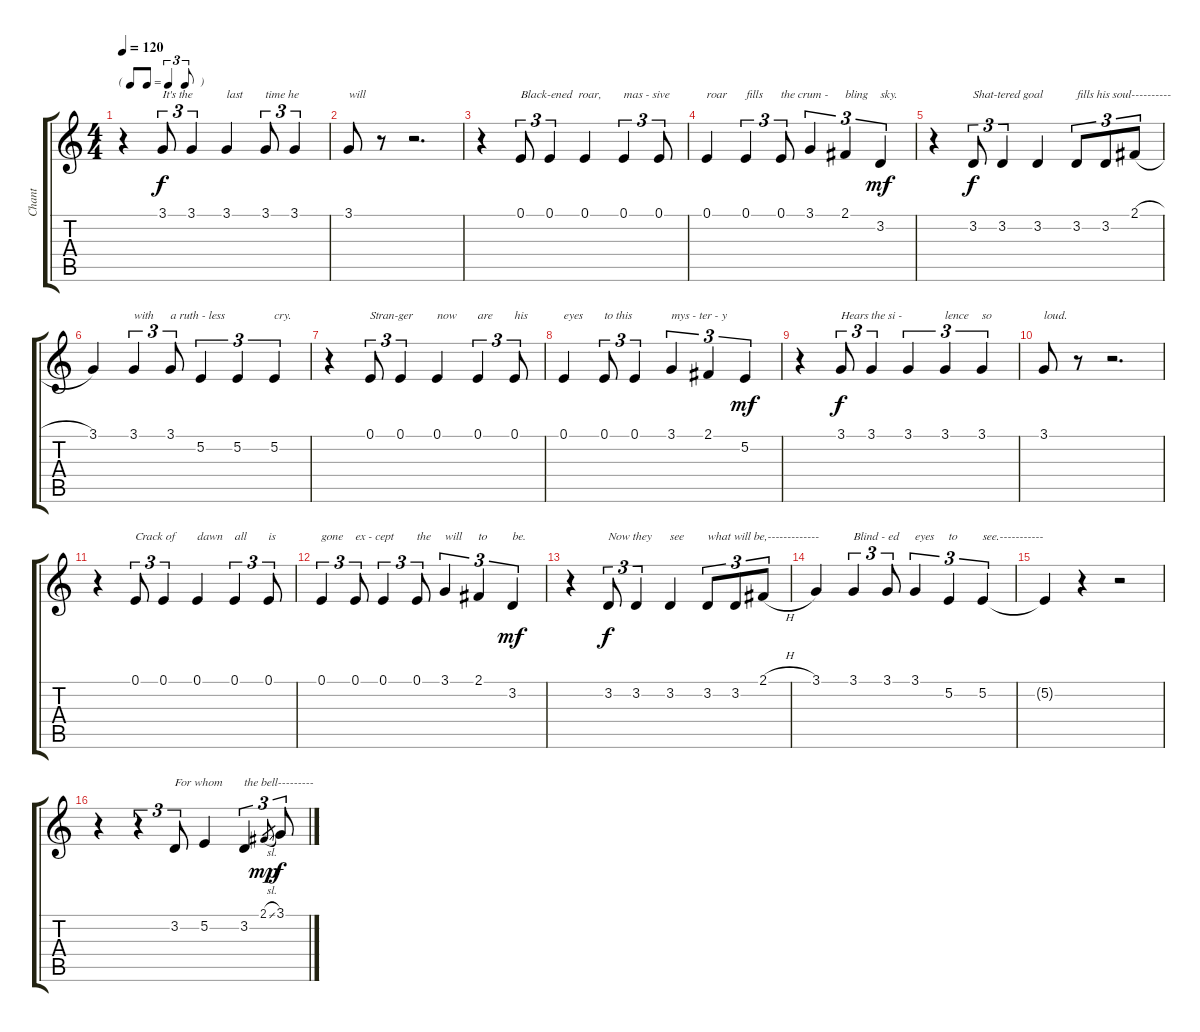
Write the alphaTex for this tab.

\track ("Chant" "Chant") {instrument cello}
\staff {score tabs}
\tuning (E4 B3 G3 D3 A2 E2) {hide}
\ts (4 4)
\tf triplet8th
\tempo 120
\clef g2
\ks c
r.4{dy mf} 3.1.8{tu (3 2) txt "It's the" dy f} 3.1.4{tu (3 2)} 3.1.4{txt "last"} 3.1.8{tu (3 2) txt "time he"} 3.1.4{tu (3 2)} |
3.1.8{txt "will"} r.8 r.2{d} |
r.4 0.1.8{tu (3 2) txt "Black-ened  roar,"} 0.1.4{tu (3 2)} 0.1.4 0.1.4{tu (3 2) txt "mas - sive"} 0.1.8{tu (3 2)} |
0.1.4{txt "roar"} 0.1.4{tu (3 2) txt "fills"} 0.1.8{tu (3 2) txt "the crum -"} 3.1.4{tu (3 2)} 2.1.4{tu (3 2) txt "bling"} 3.2.4{tu (3 2) txt "sky." dy mf} |
r.4 3.2.8{tu (3 2) txt "Shat-tered goal" dy f} 3.2.4{tu (3 2)} 3.2.4 3.2.8{tu (3 2) txt "fills his soul----------"} 3.2.8{tu (3 2)} 2.1{h}.8{tu (3 2)} |
3.1.4 3.1.4{tu (3 2) txt "with"} 3.1.8{tu (3 2) txt "a ruth - less"} 5.2.4{tu (3 2)} 5.2.4{tu (3 2)} 5.2.4{tu (3 2) txt "cry."} |
r.4 0.1.8{tu (3 2) txt "Stran-ger"} 0.1.4{tu (3 2)} 0.1.4{txt "now"} 0.1.4{tu (3 2) txt "are"} 0.1.8{tu (3 2) txt "his"} |
0.1.4{txt "eyes"} 0.1.8{tu (3 2) txt "to this"} 0.1.4{tu (3 2)} 3.1.4{tu (3 2) txt "mys - ter - y"} 2.1.4{tu (3 2)} 5.2.4{tu (3 2) dy mf} |
r.4 3.1.8{tu (3 2) txt "Hears the si -" dy f} 3.1.4{tu (3 2)} 3.1.4{tu (3 2)} 3.1.4{tu (3 2) txt "lence"} 3.1.4{tu (3 2) txt "so"} |
3.1.8{txt "loud."} r.8 r.2{d} |
r.4 0.1.8{tu (3 2) txt "Crack of"} 0.1.4{tu (3 2)} 0.1.4{txt "dawn"} 0.1.4{tu (3 2) txt "all"} 0.1.8{tu (3 2) txt "is"} |
0.1.4{tu (3 2) txt "gone"} 0.1.8{tu (3 2) txt "ex - cept"} 0.1.4{tu (3 2)} 0.1.8{tu (3 2) txt "the"} 3.1.4{tu (3 2) txt "will"} 2.1.4{tu (3 2) txt "to"} 3.2.4{tu (3 2) txt "be." dy mf} |
r.4 3.2.8{tu (3 2) txt "Now they" dy f} 3.2.4{tu (3 2)} 3.2.4{txt "see"} 3.2.8{tu (3 2) txt "what will be,-------------"} 3.2.8{tu (3 2)} 2.1{h}.8{tu (3 2)} |
3.1.4 3.1.4{tu (3 2) txt "Blind - ed"} 3.1.8{tu (3 2)} 3.1.4{tu (3 2) txt "eyes"} 5.2.4{tu (3 2) txt "to"} 5.2.4{tu (3 2) txt "see.-----------"} |
5.2{t}.4 r.4 r.2 |
r.4 r.4{tu (3 2)} 3.2.8{tu (3 2) txt "For whom"} 5.2.4 3.2.4{tu (3 2) txt "the bell---------"} 2.1{sl}.8{gr dy mp} 3.1.8{tu (3 2) dy f}
